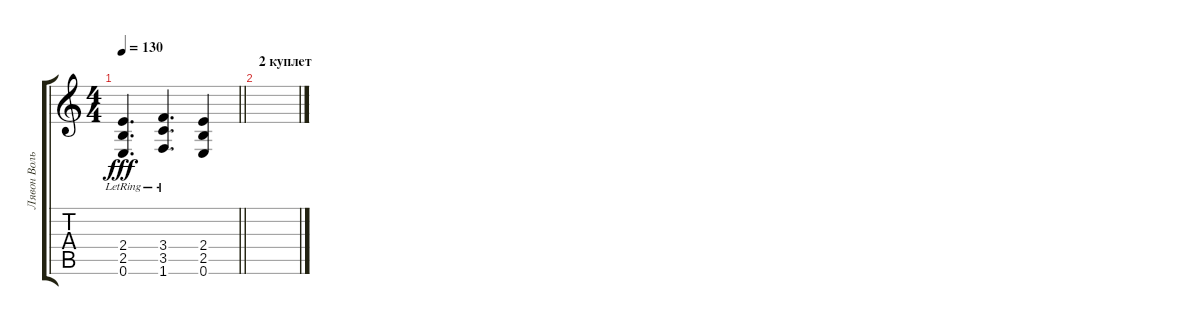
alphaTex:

\track ("Лявон Вольскi" "Лявон Воль") {instrument overdrivenguitar}
\staff {score tabs}
\tuning (E4 B3 G3 D3 A2 E2) {hide}
\ts (4 4)
\tempo 130
\clef g2
\barLineRight lightlight
\ks c
(2.4{lr} 2.5{lr} 0.6{lr}).4{d dy fff} (3.4{lr} 3.5{lr} 1.6{lr}).4{d} (2.4 2.5 0.6).4 |
\section ("" "2 куплет")
